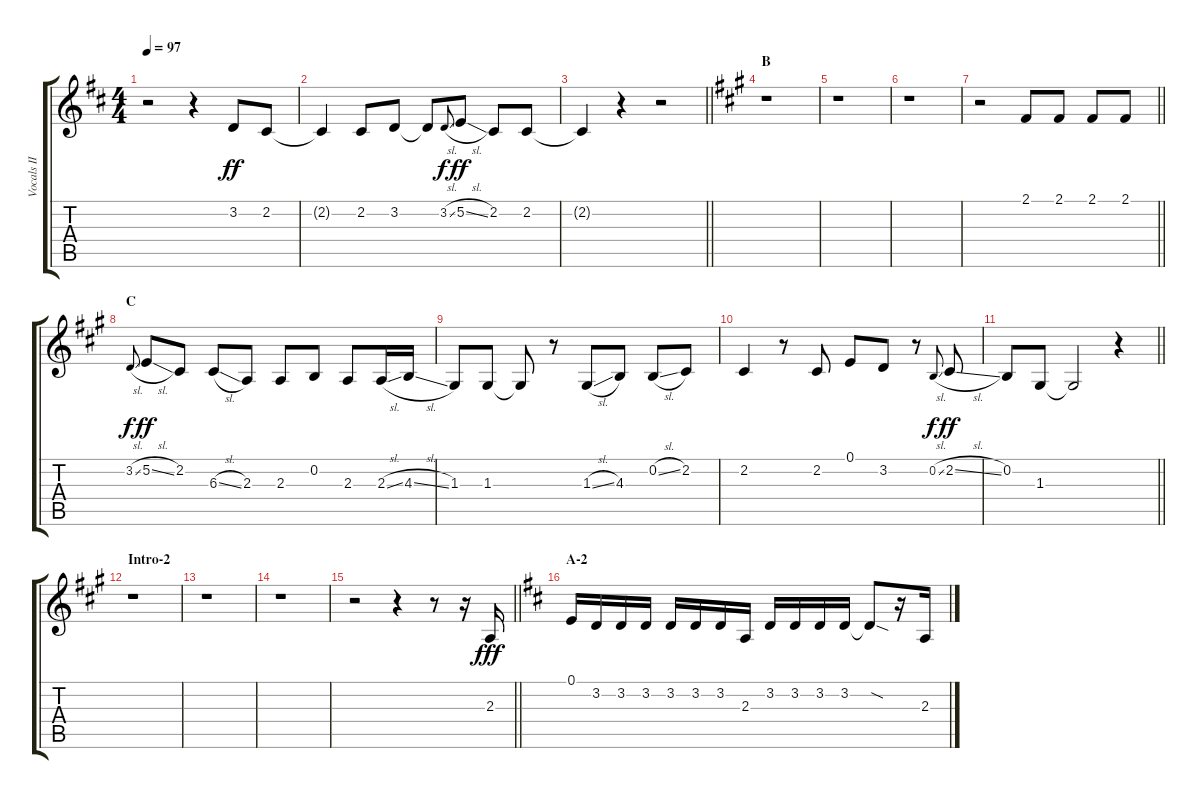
\track ("Vocals II" "Vocals II") {instrument voiceoohs}
\staff {score tabs}
\tuning (E4 B3 G3 D3 A2 E2) {hide}
\ts (4 4)
\tempo 97
\clef g2
\ks d
r.2{dy ff} r.4 3.2.8 2.2.8 |
2.2{t}.4 2.2.8 3.2.8 3.2{t}.8 3.2{sl}.8{gr onbeat dy f} 5.2{sl}.8{dy ff} 2.2.8 2.2.8 |
\barLineRight lightlight
2.2{t}.4 r.4 r.2 |
\section ("" "B")
\ks a
r.1 |
r.1 |
r.1 |
\barLineRight lightlight
r.2 2.1.8 2.1.8 2.1.8 2.1.8 |
\section ("" "C")
3.2{sl}.8{gr onbeat dy f} 5.2{sl}.8{dy ff} 2.2.8 6.3{sl}.8 2.3.8 2.3.8 0.2.8 2.3.8 2.3{sl}.16 4.3{sl}.16 |
1.3.8 1.3.8 1.3{t}.8 r.8 1.3{sl}.8 4.3.8 0.2{sl}.8 2.2.8 |
2.2.4 r.8 2.2.8 0.1.8 3.2.8 r.8 0.2{sl}.8{gr onbeat dy f} 2.2{sl}.8{dy ff} |
\barLineRight lightlight
0.2.8 1.3.8 1.3{t}.2 r.4 |
\section ("" "Intro-2")
r.1 |
r.1 |
r.1 |
\barLineRight lightlight
r.2 r.4 r.8 r.16 2.3.16{dy fff} |
\section ("" "A-2")
\ks d
0.1.16 3.2.16 3.2.16 3.2.16 3.2.16 3.2.16 3.2.16 2.3.16 3.2.16 3.2.16 3.2.16 3.2.16 3.2{sod t}.8 r.16 2.3.16
